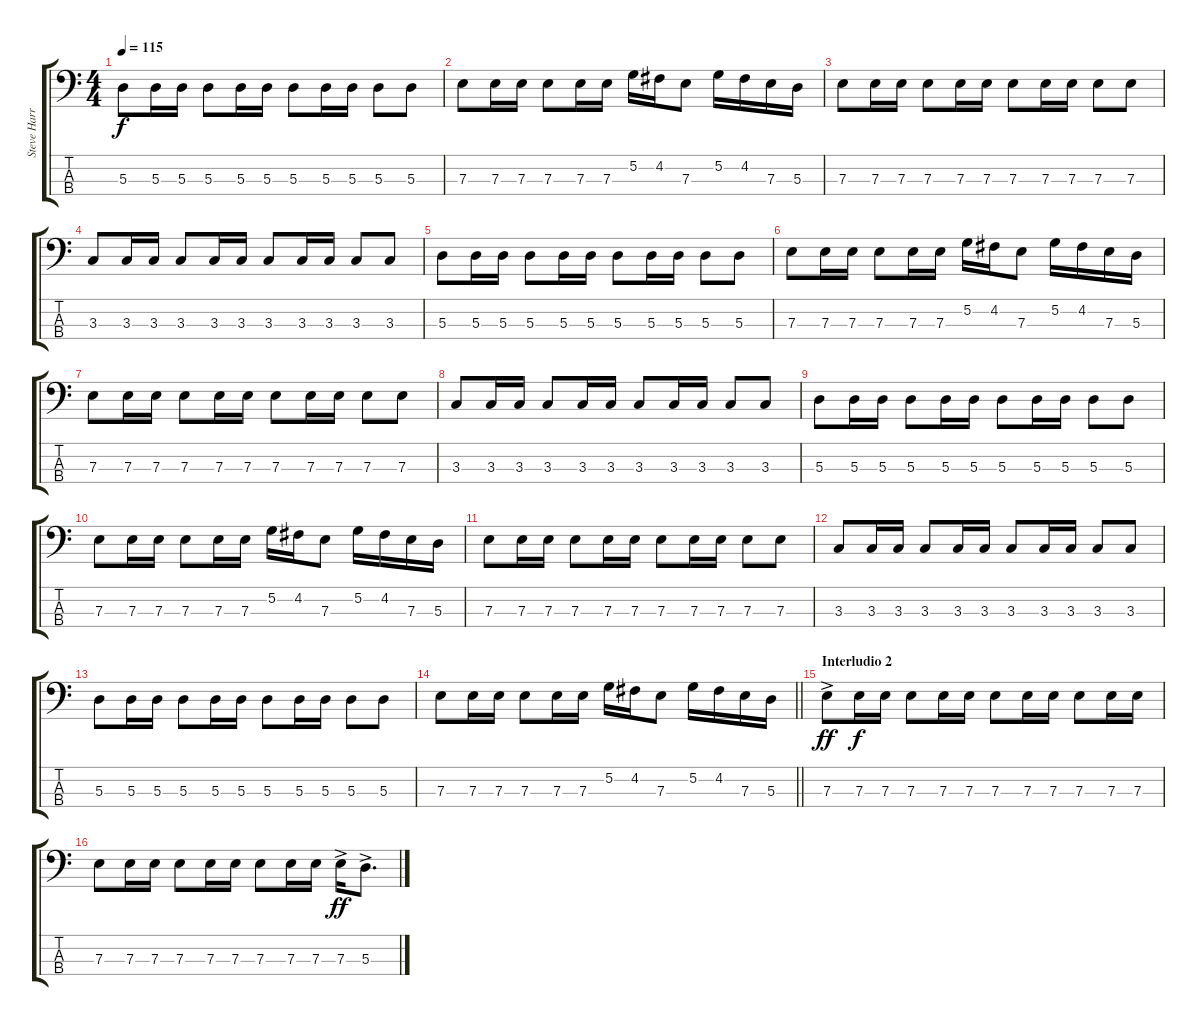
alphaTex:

\track ("Steve Harris" "Steve Harr") {instrument electricbassfinger}
\staff {score tabs}
\tuning (G2 D2 A1 E1) {hide}
\ts (4 4)
\tempo 115
\clef f4
\ks c
5.3.8{dy f} 5.3.16 5.3.16 5.3.8 5.3.16 5.3.16 5.3.8 5.3.16 5.3.16 5.3.8 5.3.8 |
7.3.8 7.3.16 7.3.16 7.3.8 7.3.16 7.3.16 5.2.16 4.2.16 7.3.8 5.2.16 4.2.16 7.3.16 5.3.16 |
7.3.8 7.3.16 7.3.16 7.3.8 7.3.16 7.3.16 7.3.8 7.3.16 7.3.16 7.3.8 7.3.8 |
3.3.8 3.3.16 3.3.16 3.3.8 3.3.16 3.3.16 3.3.8 3.3.16 3.3.16 3.3.8 3.3.8 |
5.3.8 5.3.16 5.3.16 5.3.8 5.3.16 5.3.16 5.3.8 5.3.16 5.3.16 5.3.8 5.3.8 |
7.3.8 7.3.16 7.3.16 7.3.8 7.3.16 7.3.16 5.2.16 4.2.16 7.3.8 5.2.16 4.2.16 7.3.16 5.3.16 |
7.3.8 7.3.16 7.3.16 7.3.8 7.3.16 7.3.16 7.3.8 7.3.16 7.3.16 7.3.8 7.3.8 |
3.3.8 3.3.16 3.3.16 3.3.8 3.3.16 3.3.16 3.3.8 3.3.16 3.3.16 3.3.8 3.3.8 |
5.3.8 5.3.16 5.3.16 5.3.8 5.3.16 5.3.16 5.3.8 5.3.16 5.3.16 5.3.8 5.3.8 |
7.3.8 7.3.16 7.3.16 7.3.8 7.3.16 7.3.16 5.2.16 4.2.16 7.3.8 5.2.16 4.2.16 7.3.16 5.3.16 |
7.3.8 7.3.16 7.3.16 7.3.8 7.3.16 7.3.16 7.3.8 7.3.16 7.3.16 7.3.8 7.3.8 |
3.3.8 3.3.16 3.3.16 3.3.8 3.3.16 3.3.16 3.3.8 3.3.16 3.3.16 3.3.8 3.3.8 |
5.3.8 5.3.16 5.3.16 5.3.8 5.3.16 5.3.16 5.3.8 5.3.16 5.3.16 5.3.8 5.3.8 |
\barLineRight lightlight
7.3.8 7.3.16 7.3.16 7.3.8 7.3.16 7.3.16 5.2.16 4.2.16 7.3.8 5.2.16 4.2.16 7.3.16 5.3.16 |
\section ("" "Interludio 2")
7.3{ac}.8{dy ff} 7.3.16{dy f} 7.3.16 7.3.8 7.3.16 7.3.16 7.3.8 7.3.16 7.3.16 7.3.8 7.3.16 7.3.16 |
7.3.8 7.3.16 7.3.16 7.3.8 7.3.16 7.3.16 7.3.8 7.3.16 7.3.16 7.3{ac}.16{dy ff} 5.3{ac}.8{d}
